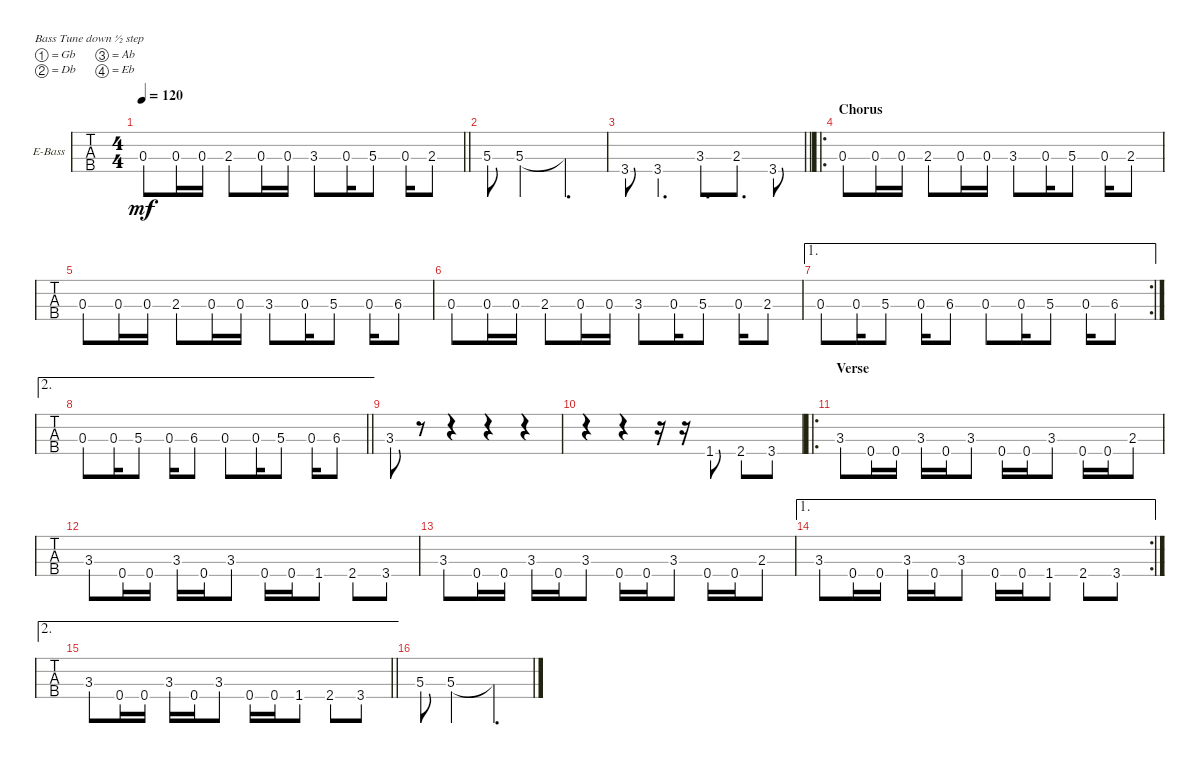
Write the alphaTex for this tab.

\defaultSystemsLayout 4
\bracketExtendMode groupsimilarinstruments
\firstSystemTrackNameOrientation horizontal
\otherSystemsTrackNameOrientation horizontal
\track ("Electric Bass" "E-Bass") {instrument electricbassfinger}
\staff {tabs}
\tuning (Gb2 Db2 Ab1 Eb1)
\ts (4 4)
\tempo 120
\clef f4
\barLineRight lightlight
\ks c
0.3.8{dy mf} 0.3.16 0.3.16 2.3.8 0.3.16 0.3.16 3.3.8 0.3.16 5.3.8 0.3.16 2.3.8 |
5.3.8 5.3.2 5.3{t}.4{d} |
\barLineRight lightlight
3.4.8 3.4.4{d} 3.3.8{d} 2.3.8{d} 3.4.8 |
\ro
\section ("" "Chorus")
0.3.8 0.3.16 0.3.16 2.3.8 0.3.16 0.3.16 3.3.8 0.3.16 5.3.8 0.3.16 2.3.8 |
0.3.8 0.3.16 0.3.16 2.3.8 0.3.16 0.3.16 3.3.8 0.3.16 5.3.8 0.3.16 6.3.8 |
0.3.8 0.3.16 0.3.16 2.3.8 0.3.16 0.3.16 3.3.8 0.3.16 5.3.8 0.3.16 2.3.8 |
\ae 1
\rc 2
0.3.8 0.3.16 5.3.8 0.3.16 6.3.8 0.3.8 0.3.16 5.3.8 0.3.16 6.3.8 |
\ae 2
\barLineRight lightlight
0.3.8 0.3.16 5.3.8 0.3.16 6.3.8 0.3.8 0.3.16 5.3.8 0.3.16 6.3.8 |
3.3.8 r.8 r.4 r.4 r.4 |
r.4 r.4 r.16 r.16 1.4.8 2.4.8 3.4.8 |
\ro
\section ("" "Verse")
3.3.8 0.4.16 0.4.16 3.3.16 0.4.16 3.3.8 0.4.16 0.4.16 3.3.8 0.4.16 0.4.16 2.3.8 |
3.3.8 0.4.16 0.4.16 3.3.16 0.4.16 3.3.8 0.4.16 0.4.16 1.4.8 2.4.8 3.4.8 |
3.3.8 0.4.16 0.4.16 3.3.16 0.4.16 3.3.8 0.4.16 0.4.16 3.3.8 0.4.16 0.4.16 2.3.8 |
\ae 1
\rc 2
3.3.8 0.4.16 0.4.16 3.3.16 0.4.16 3.3.8 0.4.16 0.4.16 1.4.8 2.4.8 3.4.8 |
\ae 2
\barLineRight lightlight
3.3.8 0.4.16 0.4.16 3.3.16 0.4.16 3.3.8 0.4.16 0.4.16 1.4.8 2.4.8 3.4.8 |
5.3.8 5.3.2 5.3{t}.4{d}
